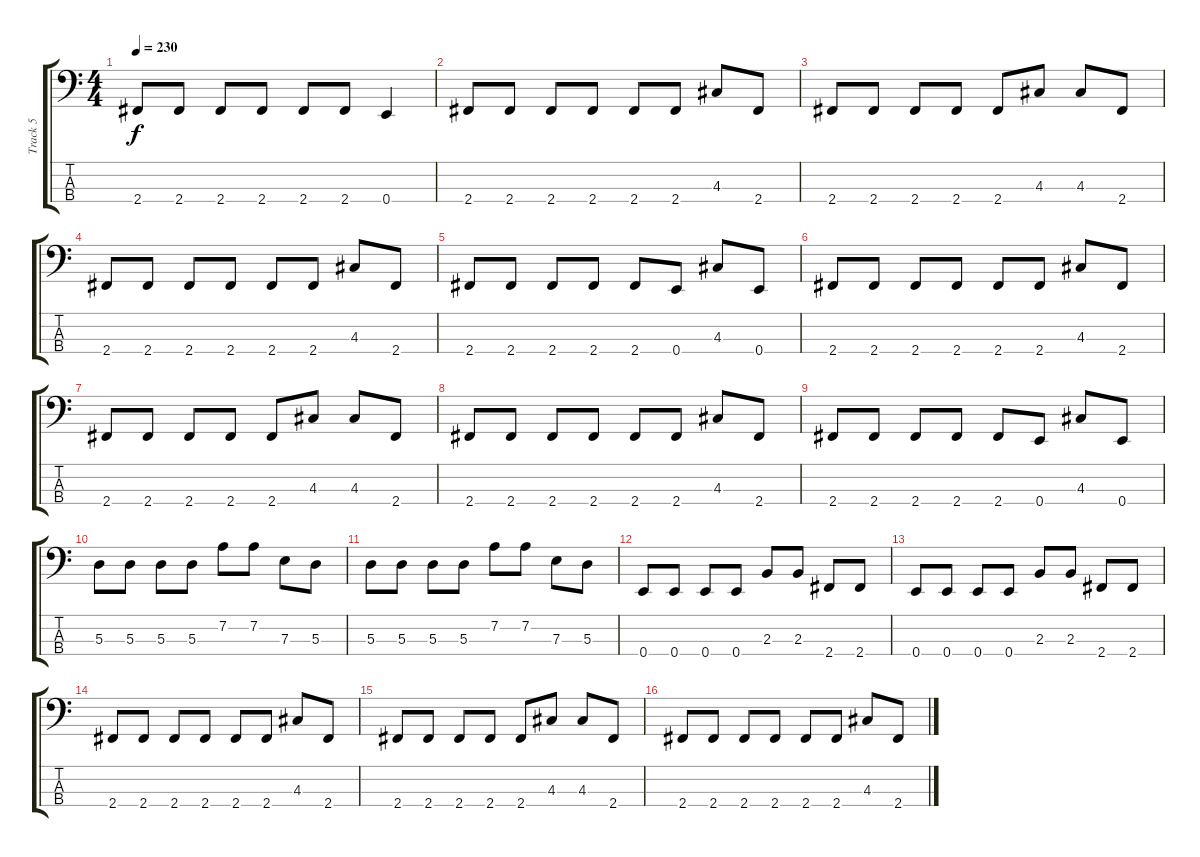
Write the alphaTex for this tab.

\track ("Track 5" "Track 5") {instrument acousticguitarnylon}
\staff {score tabs}
\tuning (G2 D2 A1 E1) {hide}
\ts (4 4)
\tempo 230
\clef f4
\ks c
2.4.8{dy f} 2.4.8 2.4.8 2.4.8 2.4.8 2.4.8 0.4.4 |
2.4.8 2.4.8 2.4.8 2.4.8 2.4.8 2.4.8 4.3.8 2.4.8 |
2.4.8 2.4.8 2.4.8 2.4.8 2.4.8 4.3.8 4.3.8 2.4.8 |
2.4.8 2.4.8 2.4.8 2.4.8 2.4.8 2.4.8 4.3.8 2.4.8 |
2.4.8 2.4.8 2.4.8 2.4.8 2.4.8 0.4.8 4.3.8 0.4.8 |
2.4.8 2.4.8 2.4.8 2.4.8 2.4.8 2.4.8 4.3.8 2.4.8 |
2.4.8 2.4.8 2.4.8 2.4.8 2.4.8 4.3.8 4.3.8 2.4.8 |
2.4.8 2.4.8 2.4.8 2.4.8 2.4.8 2.4.8 4.3.8 2.4.8 |
2.4.8 2.4.8 2.4.8 2.4.8 2.4.8 0.4.8 4.3.8 0.4.8 |
5.3.8 5.3.8 5.3.8 5.3.8 7.2.8 7.2.8 7.3.8 5.3.8 |
5.3.8 5.3.8 5.3.8 5.3.8 7.2.8 7.2.8 7.3.8 5.3.8 |
0.4.8 0.4.8 0.4.8 0.4.8 2.3.8 2.3.8 2.4.8 2.4.8 |
0.4.8 0.4.8 0.4.8 0.4.8 2.3.8 2.3.8 2.4.8 2.4.8 |
2.4.8 2.4.8 2.4.8 2.4.8 2.4.8 2.4.8 4.3.8 2.4.8 |
2.4.8 2.4.8 2.4.8 2.4.8 2.4.8 4.3.8 4.3.8 2.4.8 |
2.4.8 2.4.8 2.4.8 2.4.8 2.4.8 2.4.8 4.3.8 2.4.8
